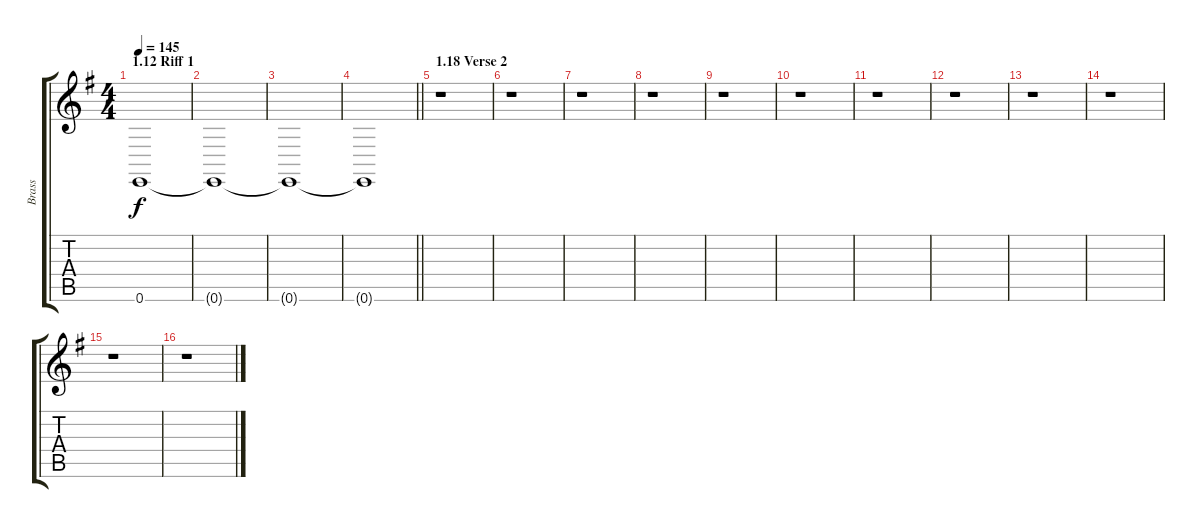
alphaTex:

\track ("Brass" "Brass") {instrument tuba}
\staff {score tabs}
\tuning (E4 B3 G3 D3 A2 E2) {hide}
\ts (4 4)
\section ("" "1.12 Riff 1 ")
\tempo 145
\clef g2
\ks eminor
0.6.1{dy f} |
0.6{t}.1 |
0.6{t}.1 |
\barLineRight lightlight
0.6{t}.1 |
\section ("" "1.18 Verse 2")
r.1 |
r.1 |
r.1 |
r.1 |
r.1 |
r.1 |
r.1 |
r.1 |
r.1 |
r.1 |
r.1 |
r.1
